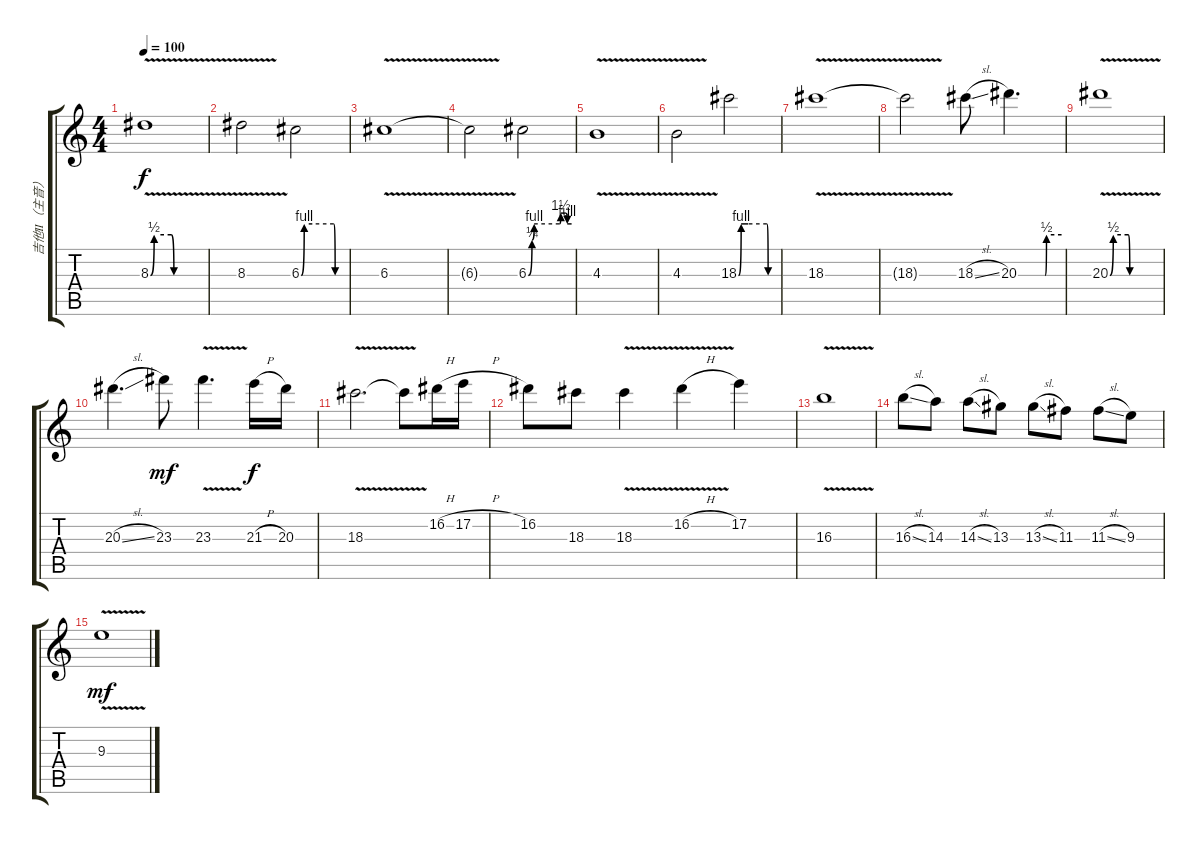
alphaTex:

\track ("吉他Ⅱ（主音）" "吉他Ⅱ（主音）") {instrument distortionguitar}
\staff {score tabs}
\tuning (E4 B3 G3 D3 A2 E2) {hide}
\ts (4 4)
\tempo 100
\clef g2
\ks c
8.3{be (custom 0 0 4 2 23 2 26 0 60 0) v}.1{dy f} |
8.3{v}.2 6.3{be (custom 0 0 4 4 15 4 44 4 46 0 60 0)}.2 |
6.3{v}.1 |
6.3{t}.2 6.3{be (custom 0 0 5 1 8 4 43 4 45 6 52 6 54 4 60 4)}.2 |
4.3{v}.1 |
4.3{v}.2 18.3{be (custom 0 0 4 4 15 4 44 4 46 0 60 0)}.2 |
18.3{v}.1 |
18.3{t}.2 18.3{sl}.8 20.3{be (custom 0 0 29 0 37 0 39 2 60 2)}.4{d} |
20.3{be (custom 0 0 4 2 22 2 24 0 60 0) v}.1 |
20.3{sl}.4{d} 23.3.8{dy mf} 23.3{v}.4{d} 21.3{h}.16{dy f} 20.3.16 |
18.3{v}.2{d} 18.3{t}.8 16.2{h}.16 17.2{h}.16 |
16.2.8 18.3.8 18.3{v}.4 16.2{v h}.4 17.2.4 |
16.3{v}.1 |
16.3{sl}.8 14.3.8 14.3{sl}.8 13.3.8 13.3{sl}.8 11.3.8 11.3{sl}.8 9.3.8 |
9.3{v}.1{dy mf}
